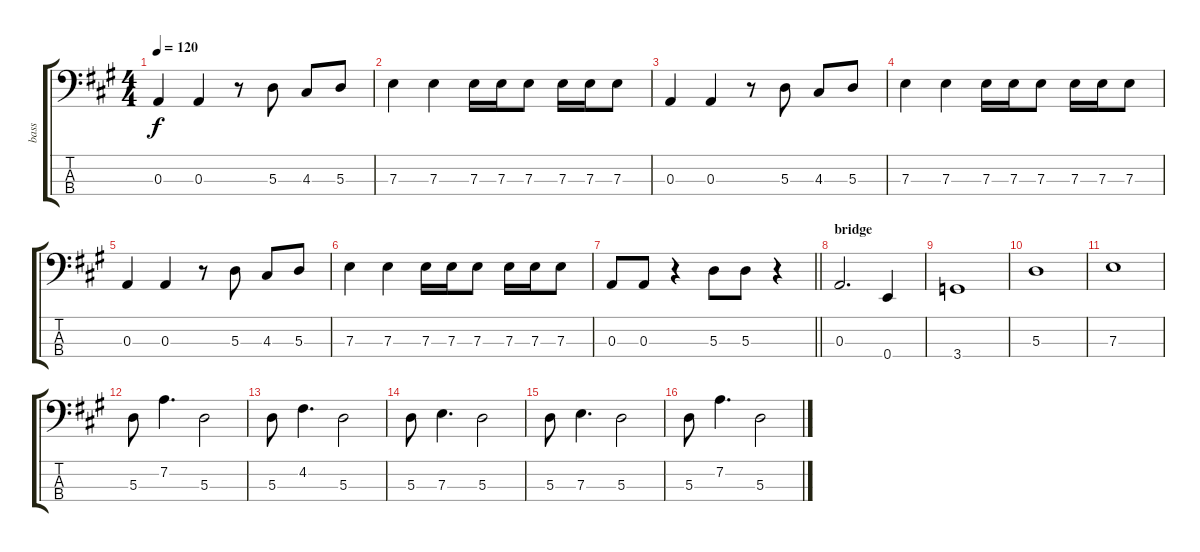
\track ("bass" "bass") {instrument electricbassfinger}
\staff {score tabs}
\tuning (G2 D2 A1 E1) {hide}
\ts (4 4)
\tempo 120
\clef f4
\ks a
0.3.4{dy f} 0.3.4 r.8 5.3.8 4.3.8 5.3.8 |
7.3.4 7.3.4 7.3.16 7.3.16 7.3.8 7.3.16 7.3.16 7.3.8 |
0.3.4 0.3.4 r.8 5.3.8 4.3.8 5.3.8 |
7.3.4 7.3.4 7.3.16 7.3.16 7.3.8 7.3.16 7.3.16 7.3.8 |
0.3.4 0.3.4 r.8 5.3.8 4.3.8 5.3.8 |
7.3.4 7.3.4 7.3.16 7.3.16 7.3.8 7.3.16 7.3.16 7.3.8 |
\barLineRight lightlight
0.3.8 0.3.8 r.4 5.3.8 5.3.8 r.4 |
\section ("" "bridge")
0.3.2{d} 0.4.4 |
3.4.1 |
5.3.1 |
7.3.1 |
5.3.8 7.2.4{d} 5.3.2 |
5.3.8 4.2.4{d} 5.3.2 |
5.3.8 7.3.4{d} 5.3.2 |
5.3.8 7.3.4{d} 5.3.2 |
5.3.8 7.2.4{d} 5.3.2
